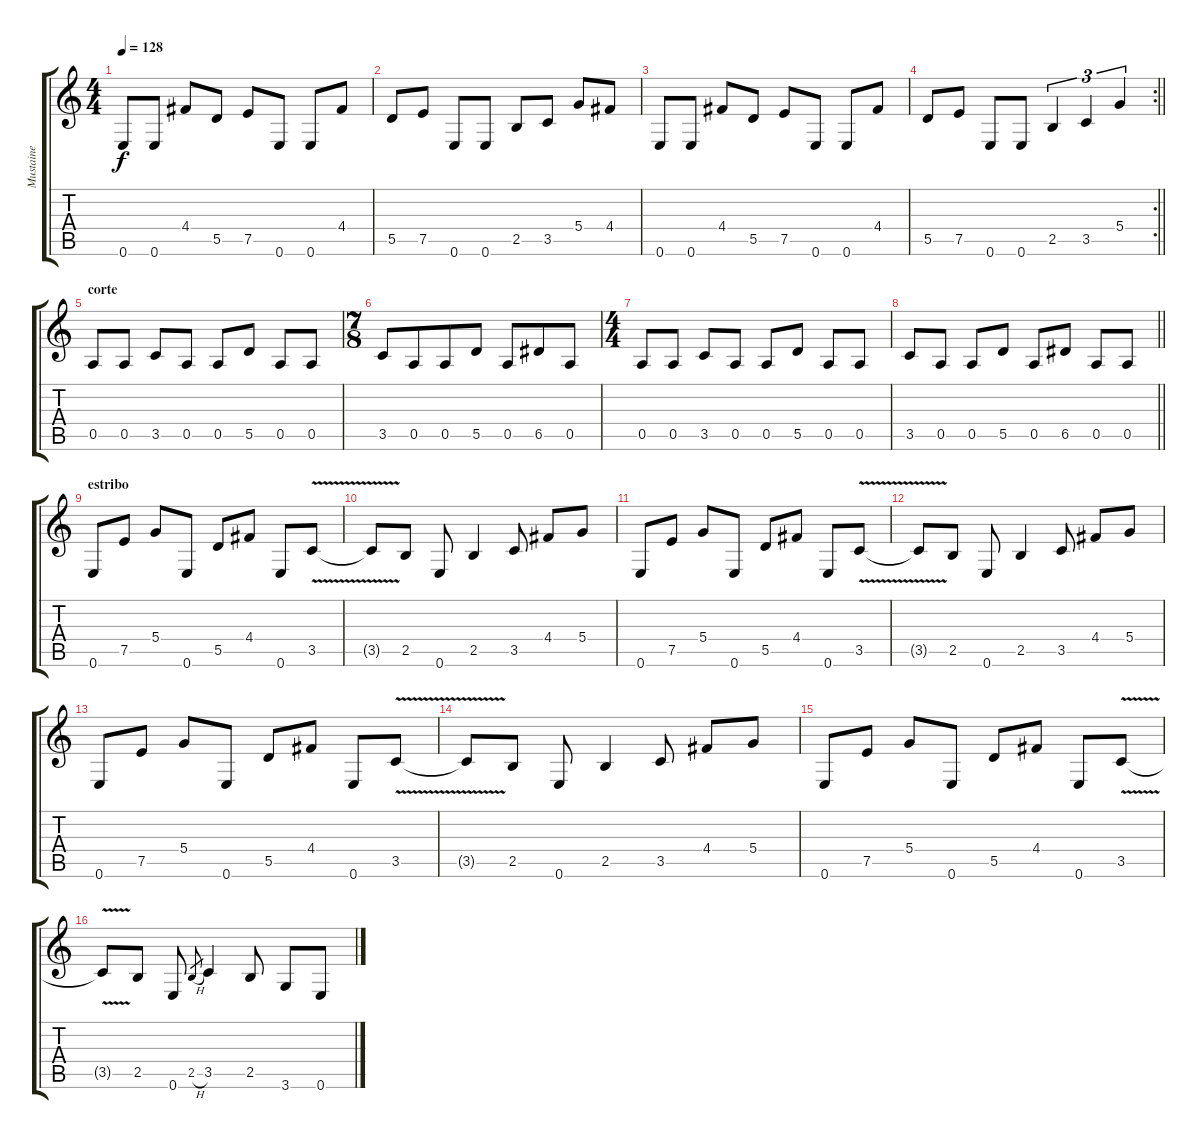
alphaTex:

\track ("Mustaine" "Mustaine") {instrument distortionguitar}
\staff {score tabs}
\tuning (E4 B3 G3 D3 A2 E2) {hide}
\ts (4 4)
\tempo 128
\clef g2
\ks c
0.6.8{dy f} 0.6.8 4.4.8 5.5.8 7.5.8 0.6.8 0.6.8 4.4.8 |
5.5.8 7.5.8 0.6.8 0.6.8 2.5.8 3.5.8 5.4.8 4.4.8 |
0.6.8 0.6.8 4.4.8 5.5.8 7.5.8 0.6.8 0.6.8 4.4.8 |
\rc 2
\barLineRight lightlight
5.5.8 7.5.8 0.6.8 0.6.8 2.5.4{tu (3 2)} 3.5.4{tu (3 2)} 5.4.4{tu (3 2)} |
\section ("" "corte")
0.5.8 0.5.8 3.5.8 0.5.8 0.5.8 5.5.8 0.5.8 0.5.8 |
\ts (7 8)
3.5.8 0.5.8 0.5.8 5.5.8 0.5.8 6.5.8 0.5.8 |
\ts (4 4)
0.5.8 0.5.8 3.5.8 0.5.8 0.5.8 5.5.8 0.5.8 0.5.8 |
\barLineRight lightlight
3.5.8 0.5.8 0.5.8 5.5.8 0.5.8 6.5.8 0.5.8 0.5.8 |
\section ("" "estribo")
0.6.8 7.5.8 5.4.8 0.6.8 5.5.8 4.4.8 0.6.8 3.5{v}.8 |
3.5{t}.8 2.5.8 0.6.8 2.5.4 3.5.8 4.4.8 5.4.8 |
0.6.8 7.5.8 5.4.8 0.6.8 5.5.8 4.4.8 0.6.8 3.5{v}.8 |
3.5{t}.8 2.5.8 0.6.8 2.5.4 3.5.8 4.4.8 5.4.8 |
0.6.8 7.5.8 5.4.8 0.6.8 5.5.8 4.4.8 0.6.8 3.5{v}.8 |
3.5{t}.8 2.5.8 0.6.8 2.5.4 3.5.8 4.4.8 5.4.8 |
0.6.8 7.5.8 5.4.8 0.6.8 5.5.8 4.4.8 0.6.8 3.5{v}.8 |
3.5{t}.8 2.5.8 0.6.8 2.5{h}.8{gr} 3.5.4 2.5.8 3.6.8 0.6.8
